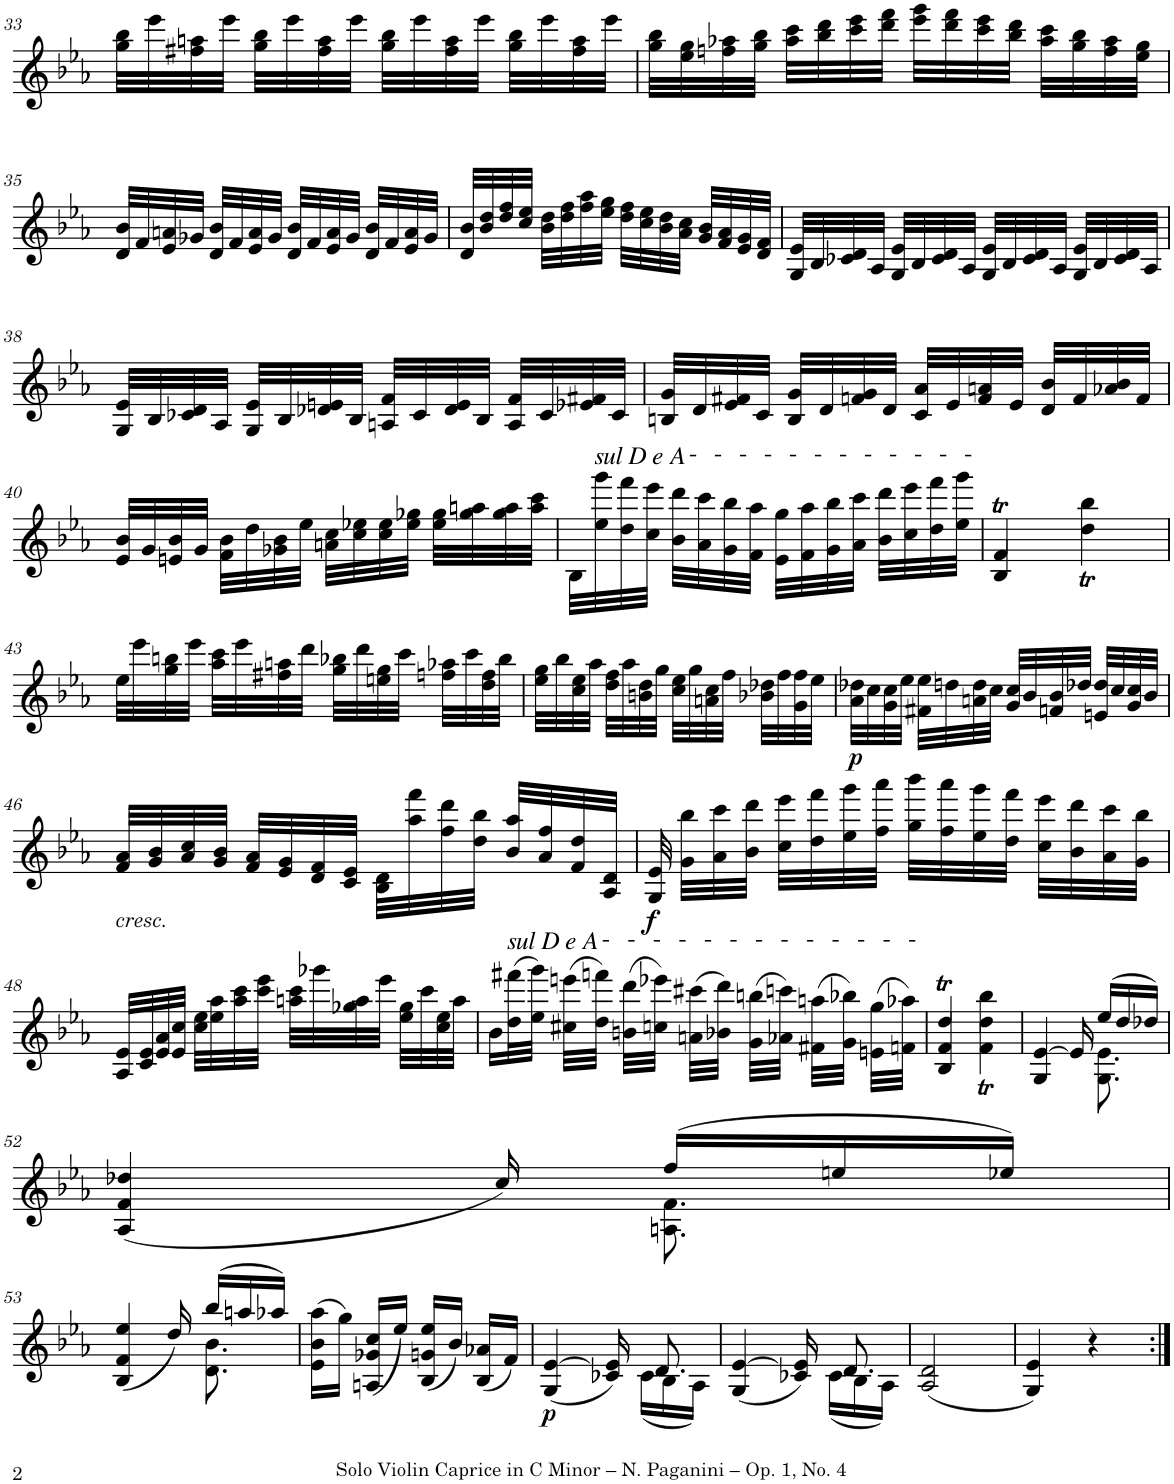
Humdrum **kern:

**kern	**dynam
*part1	*part1
*staff1	*staff1
*I"Violin	*
*I'Vln.	*
!!LO:PB:g=z
*clefG2	*
*k[b-e-a-]	*
*M2/4	*
=33	=33
32gg\ 32bb-\LLL	.
32eee-\	.
32ff#X\ 32aan\	.
32eee-\JJJ	.
32gg\ 32bb-\LLL	.
32eee-\	.
32ff#\ 32aa\	.
32eee-\JJJ	.
32gg\ 32bb-\LLL	.
32eee-\	.
32ff#\ 32aa\	.
32eee-\JJJ	.
32gg\ 32bb-\LLL	.
32eee-\	.
32ff#\ 32aa\	.
32eee-\JJJ	.
=34	=34
32gg\ 32bb-\LLL	.
32ee-\ 32gg\	.
32ffn\ 32aa-X\	.
32gg\ 32bb-\JJJ	.
32aa-\ 32ccc\LLL	.
32bb-\ 32ddd\	.
32ccc\ 32eee-\	.
32ddd\ 32fff\JJJ	.
32eee-\ 32ggg\LLL	.
32ddd\ 32fff\	.
32ccc\ 32eee-\	.
32bb-\ 32ddd\JJJ	.
32aa-\ 32ccc\LLL	.
32gg\ 32bb-\	.
32ff\ 32aa-\	.
32ee-\ 32gg\JJJ	.
!!LO:LB:g=z
=35	=35
32d/ 32b-/LLL	.
32f/	.
32e-/ 32an/	.
32g-X/JJJ	.
32d/ 32b-/LLL	.
32f/	.
32e-/ 32a/	.
32g-/JJJ	.
32d/ 32b-/LLL	.
32f/	.
32e-/ 32a/	.
32g-/JJJ	.
32d/ 32b-/LLL	.
32f/	.
32e-/ 32a/	.
32g-/JJJ	.
=36	=36
32d/ 32b-/LLL	.
32b-/ 32dd/	.
32dd/ 32ff/	.
32cc/ 32ee-/JJJ	.
32b-\ 32dd\LLL	.
32dd\ 32ff\	.
32ff\ 32aa-\	.
32ee-\ 32gg\JJJ	.
32dd\ 32ff\LLL	.
32cc\ 32ee-\	.
32b-\ 32dd\	.
32a-\ 32cc\JJJ	.
32g/ 32b-/LLL	.
32f/ 32a-/	.
32e-/ 32g/	.
32d/ 32f/JJJ	.
=37	=37
32G/ 32e-/LLL	.
32B-/	.
32c-X/ 32d/	.
32A-/JJJ	.
32G/ 32e-/LLL	.
32B-/	.
32c-/ 32d/	.
32A-/JJJ	.
32G/ 32e-/LLL	.
32B-/	.
32c-/ 32d/	.
32A-/JJJ	.
32G/ 32e-/LLL	.
32B-/	.
32c-/ 32d/	.
32A-/JJJ	.
!!LO:LB:g=z
=38	=38
32G/ 32e-/LLL	.
32B-/	.
32c-X/ 32d/	.
32A-/JJJ	.
32G/ 32e-/LLL	.
32B-/	.
32d-X/ 32en/	.
32B-/JJJ	.
32An/ 32f/LLL	.
32c-/	.
32d-/ 32e/	.
32B-/JJJ	.
32A/ 32f/LLL	.
32c-/	.
32e-X/ 32f#X/	.
32c-/JJJ	.
=39	=39
32Bn/ 32g/LLL	.
32d/	.
32e-/ 32f#X/	.
32c/JJJ	.
32B/ 32g/LLL	.
32d/	.
32fn/ 32g/	.
32d/JJJ	.
32c/ 32a-/LLL	.
32e-/	.
32f/ 32an/	.
32e-/JJJ	.
32d/ 32b-/LLL	.
32f/	.
32a-X/ 32b-/	.
32f/JJJ	.
!!LO:LB:g=z
=40	=40
32e-/ 32b-/LLL	.
32g/	.
32en/ 32b-/	.
32g/JJJ	.
32f\ 32b-\LLL	.
32dd\	.
32g-X\ 32b-\	.
32ee-\JJJ	.
32an\ 32cc\LLL	.
32cc\ 32ee-X\	.
32cc\ 32ee-\	.
32ee-\ 32gg-X\JJJ	.
32ee-\ 32gg-\LLL	.
32gg-\ 32aan\	.
32gg-\ 32aa\	.
32aa\ 32ccc\JJJ	.
=41	=41
32B-\LLL	.
!LO:TX:a:t=sul D e A	!
32ee-\ 32ggg\	.
32dd\ 32fff\	.
32cc\ 32eee-\JJJ	.
32b-\ 32ddd\LLL	.
32a-\ 32ccc\	.
32g\ 32bb-\	.
32f\ 32aa-\JJJ	.
32e-\ 32gg\LLL	.
32f\ 32aa-\	.
32g\ 32bb-\	.
32a-\ 32ccc\JJJ	.
32b-\ 32ddd\LLL	.
32cc\ 32eee-\	.
32dd\ 32fff\	.
32ee-\ 32ggg\JJJ	.
=42	=42
*^	*
4fT/	4B-/	.
4bb-T\	4dd\	.
*v	*v	*
!!LO:LB:g=z
=43	=43
32ee-\LLL	.
32eee-\	.
32gg\ 32bbn\	.
32eee-\JJJ	.
32aa-\ 32ccc\LLL	.
32eee-\	.
32ff#X\ 32aan\	.
32ddd\JJJ	.
32gg\ 32bb-X\LLL	.
32ddd\	.
32een\ 32gg\	.
32ccc\JJJ	.
32ffn\ 32aa-X\LLL	.
32ccc\	.
32dd\ 32ff\	.
32bb-\JJJ	.
=44	=44
32ee-\ 32gg\LLL	.
32bb-\	.
32cc\ 32ee-\	.
32aa-\JJJ	.
32dd\ 32ff\LLL	.
32aa-\	.
32bn\ 32dd\	.
32gg\JJJ	.
32cc\ 32ee-\LLL	.
32gg\	.
32an\ 32cc\	.
32ff\JJJ	.
32b-X\ 32dd-X\LLL	.
32ff\	.
32g\ 32ff\	.
32ee-\JJJ	.
=45	=45
!	!LO:DY:b
32a-\ 32dd-X\LLL	p
32cc\	.
32g\ 32cc\	.
32ee-\JJJ	.
32f#X\ 32ee-\LLL	.
32ddn\	.
32an\ 32dd\	.
32cc\JJJ	.
32g/ 32cc/LLL	.
32b-/	.
32fn/ 32b-/	.
32dd-X/JJJ	.
32en/ 32dd-/LLL	.
32cc/	.
32g/ 32cc/	.
32b-/JJJ	.
!!LO:LB:g=z
=46	=46
!LO:TX:b:i:t=cresc.	!
32f/ 32a-/LLL	.
32g/ 32b-/	.
32a-/ 32cc/	.
32g/ 32b-/JJJ	.
32f/ 32a-/LLL	.
32e-/ 32g/	.
32d/ 32f/	.
32c/ 32e-/JJJ	.
32B-\ 32d\LLL	.
32aa-\ 32fff\	.
32ff\ 32ddd\	.
32dd\ 32bb-\JJJ	.
32b-/ 32aa-/LLL	.
32a-/ 32ff/	.
32f/ 32dd/	.
32A-/ 32d/JJJ	.
=47	=47
!	!LO:DY:b
32G/ 32e-/	f
32g\ 32bb-\LLL	.
32a-\ 32ccc\	.
32b-\ 32ddd\JJJ	.
32cc\ 32eee-\LLL	.
32dd\ 32fff\	.
32ee-\ 32ggg\	.
32ff\ 32aaa-\JJJ	.
32gg\ 32bbb-\LLL	.
32ff\ 32aaa-\	.
32ee-\ 32ggg\	.
32dd\ 32fff\JJJ	.
32cc\ 32eee-\LLL	.
32b-\ 32ddd\	.
32a-\ 32ccc\	.
32g\ 32bb-\JJJ	.
!!LO:LB:g=z
=48	=48
32A-/ 32e-/LLL	.
32c/ 32e-/	.
32e-/ 32a-/	.
32e-/ 32cc/JJJ	.
32cc\ 32ee-\LLL	.
32ee-\ 32aa-\	.
32aa-\ 32ccc\	.
32ccc\ 32eee-\JJJ	.
32aan\ 32ccc\LLL	.
32ggg-X\	.
32gg-X\ 32aa\	.
32eee-\JJJ	.
32ee-\ 32gg-\LLL	.
32ccc\	.
32cc\ 32ee-\	.
32aa\JJJ	.
=49	=49
16b-\LL	.
!LO:TX:a:t=sul D e A	!
(32dd\ 32fff#X\L	.
32ee-\ 32ggg\JJJ)	.
(32cc#X\ 32eeen\LLL	.
32dd\ 32fffn\JJJ)	.
(32bn\ 32ddd\LLL	.
32ccn\ 32eee-X\JJJ)	.
(32an\ 32ccc#X\LLL	.
32b-X\ 32ddd\JJJ)	.
(32g\ 32bbn\LLL	.
32a-X\ 32cccn\JJJ)	.
(32f#X\ 32aan\LLL	.
32g\ 32bb-X\JJJ)	.
(32en\ 32gg\LLL	.
32fn\ 32aa-X\JJJ)	.
=50	=50
*^	*
4ddt/	4B-/ 4f/	.
4bb-T\	4f\ 4dd\	.
=51	=51	=51
4G/ [4e-/	4ryy	.
16e-/]	16ryy	.
(16ee-/LL	8.G\ 8.e-\	.
16dd/	.	.
16dd-X/JJ)	.	.
!!LO:LB:g=z	!!
=52	=52	=52
(4A-/ 4f/ 4dd-X/	4ryy	.
16cc/)	16ryy	.
(16ff/LL	8.An\ 8.f\	.
16een/	.	.
16ee-X/JJ)	.	.
!!LO:LB:g=z	!!
=53	=53	=53
(4B-/ 4f/ 4ee-/	4ryy	.
16dd/)	16ryy	.
(16bb-/LL	8.d\ 8.b-\	.
16aan/	.	.
16aa-X/JJ)	.	.
*v	*v	*
=54	=54
(16e-\ 16b-\ 16aa-\LL	.
16gg\JJ)	.
(16An/ 16g-X/ 16cc/LL	.
16ee-/JJ)	.
(16B-/ 16gn/ 16ee-/LL	.
16b-/JJ)	.
(16B-/ 16a-X/LL	.
16f/JJ)	.
=55	=55
*^	*
!	!	!LO:DY:b
(<4G/ [4e-/	4ryy	p
16c-X/ 16e-/])	16ryy	.
8.d/	(16c-\LL	.
.	16B-\	.
.	16A-\JJ)	.
=56	=56	=56
(<4G/ [4e-/	4ryy	.
16c-X/ 16e-/])	16ryy	.
8.d/	(16c-\LL	.
.	16B-\	.
.	16A-\JJ)	.
*v	*v	*
=57	=57
(2A-/ 2d/	.
=58	=58
4G/ 4e-/)	.
4r	.
=:|!	=:|!
*-	*-
